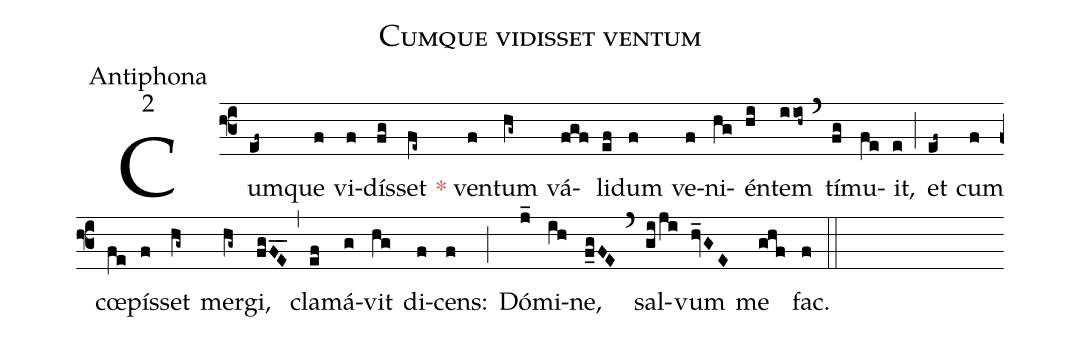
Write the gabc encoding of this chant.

name:Cumque vidisset ventum;
office-part:Antiphona;
mode:2;
%%
(f3)
Cum(ef~)que(f) vi(f)dís(fg)set(fe~) <c>*</c>
ven(f)tum(hg~) vá(fgf)li(ef)dum(f) ve(f)ni(hg)én(hi)tem(iioh~) (`)
tí(fg)mu(fe)it,(e) (;)
et(ef~) cum(f) cœ(fe)pís(f)set(hg~) mer(hg~)gi,(fgFE__) (,)
cla(ef)má(g)vit(hg) di(f)cens:(f) (;)
Dó(j_)mi(ih)ne,(f_gFE) (`)
sal(gi/ji)vum(hv_GE) me(ghf) fac.(f) (::)
